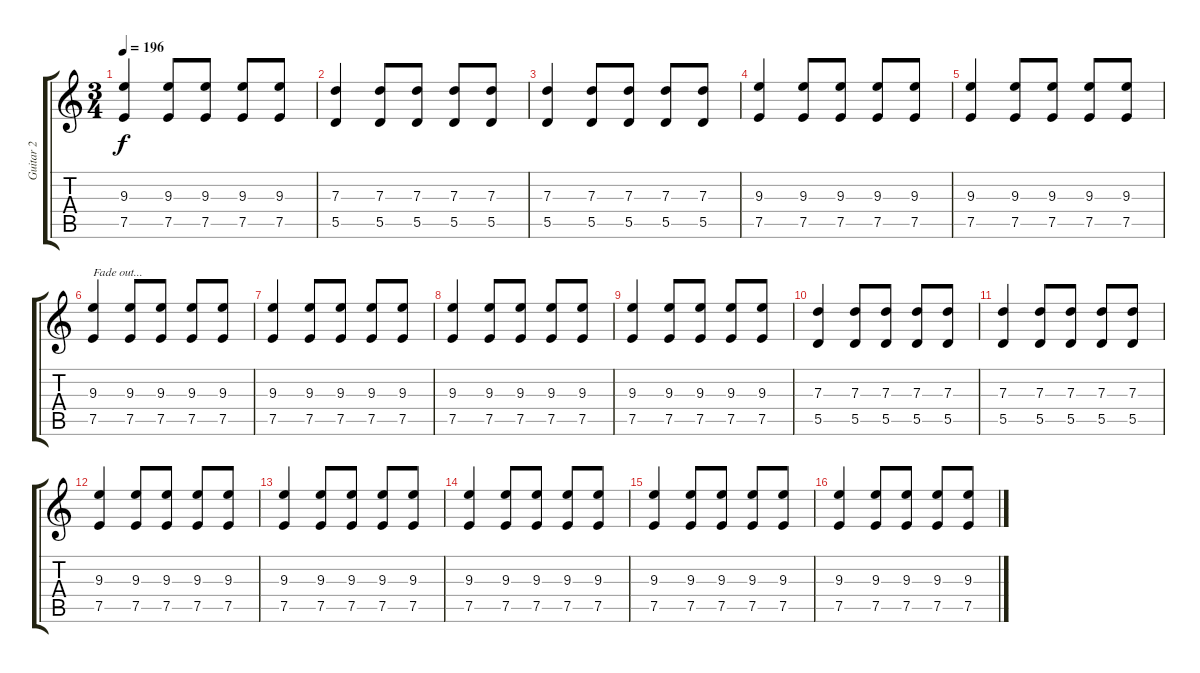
\track ("Guitar 2" "Guitar 2") {instrument overdrivenguitar}
\staff {score tabs}
\tuning (E4 B3 G3 D3 A2 E2) {hide}
\ts (3 4)
\tempo 196
\clef g2
\ks c
(9.3 7.5).4{dy f volume 14} (9.3 7.5).8 (9.3 7.5).8 (9.3 7.5).8 (9.3 7.5).8 |
(7.3 5.5).4 (7.3 5.5).8 (7.3 5.5).8 (7.3 5.5).8 (7.3 5.5).8 |
(7.3 5.5).4 (7.3 5.5).8 (7.3 5.5).8 (7.3 5.5).8 (7.3 5.5).8 |
(9.3 7.5).4 (9.3 7.5).8 (9.3 7.5).8 (9.3 7.5).8 (9.3 7.5).8 |
(9.3 7.5).4 (9.3 7.5).8 (9.3 7.5).8 (9.3 7.5).8 (9.3 7.5).8 |
(9.3 7.5).4{txt "Fade out..." volume 13} (9.3 7.5).8 (9.3 7.5).8 (9.3 7.5).8 (9.3 7.5).8 |
(9.3 7.5).4 (9.3 7.5).8 (9.3 7.5).8 (9.3 7.5).8 (9.3 7.5).8 |
(9.3 7.5).4 (9.3 7.5).8 (9.3 7.5).8 (9.3 7.5).8 (9.3 7.5).8 |
(9.3 7.5).4 (9.3 7.5).8 (9.3 7.5).8 (9.3 7.5).8 (9.3 7.5).8 |
(7.3 5.5).4 (7.3 5.5).8 (7.3 5.5).8 (7.3 5.5).8 (7.3 5.5).8 |
(7.3 5.5).4 (7.3 5.5).8 (7.3 5.5).8 (7.3 5.5).8 (7.3 5.5).8 |
(9.3 7.5).4 (9.3 7.5).8 (9.3 7.5).8 (9.3 7.5).8 (9.3 7.5).8 |
(9.3 7.5).4 (9.3 7.5).8 (9.3 7.5).8 (9.3 7.5).8 (9.3 7.5).8 |
(9.3 7.5).4{volume 13} (9.3 7.5).8 (9.3 7.5).8 (9.3 7.5).8 (9.3 7.5).8 |
(9.3 7.5).4 (9.3 7.5).8 (9.3 7.5).8 (9.3 7.5).8 (9.3 7.5).8 |
(9.3 7.5).4 (9.3 7.5).8 (9.3 7.5).8 (9.3 7.5).8 (9.3 7.5).8
